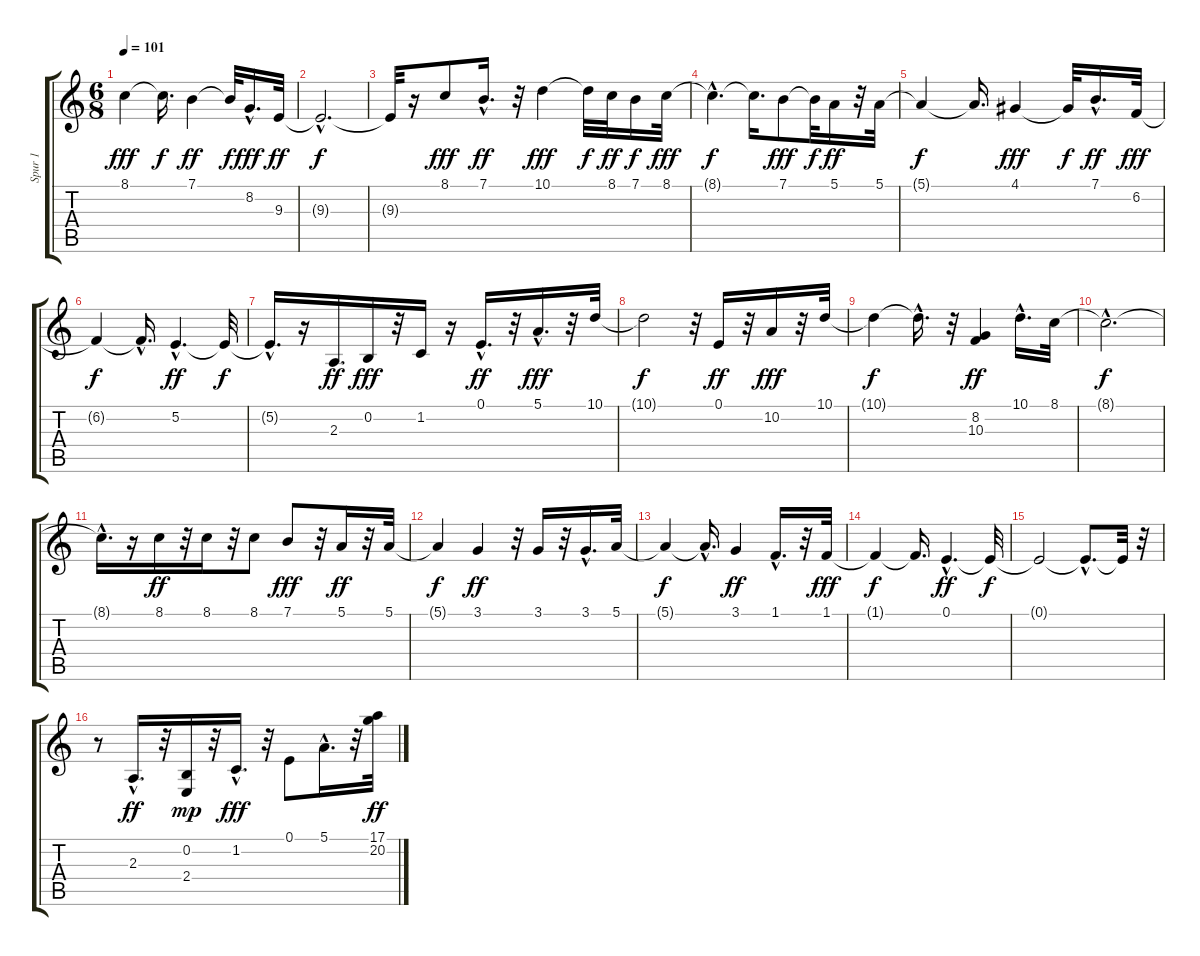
\track ("Spur 1" "Spur 1") {instrument tenorsax}
\staff {score tabs}
\tuning (E4 B3 G3 D3 A2 E2) {hide}
\ts (6 8)
\tempo 101
\clef g2
\ks c
8.1.4{dy fff} 8.1{t}.16{d dy f} 7.1.4{dy ff} 7.1{t}.32{dy f} 8.2{hac}.16{d dy fff} 9.3.32{dy ff} |
9.3{hac t}.2{d dy f} |
9.3{t}.32 r.16 8.1.8{dy fff} 7.1{hac}.16{d dy ff} r.32 10.1.4{dy fff} 10.1{t}.32{dy f} 8.1.32{dy ff} 7.1.16{dy f} 8.1.32{dy fff} |
8.1{hac t}.4{d dy f} 8.1{t}.16{d} 7.1.8{dy fff} 7.1{t}.32{dy f} 5.1.16{dy ff} r.32 5.1.32 |
5.1{t}.4{dy f} 5.1{t}.16{d} 4.1.4{dy fff} 4.1{t}.32{dy f} 7.1{hac}.16{d dy ff} 6.2.32{dy fff} |
6.2{t}.4{dy f} 6.2{hac t}.16{d} 5.2{hac}.4{d dy ff} 5.2{t}.32{dy f} |
5.2{hac t}.16{d} r.16 2.3.16{d dy ff} 0.2.16{dy fff} r.32 1.2.16 r.16 0.1{hac}.16{d dy ff} r.32 5.1{hac}.16{d dy fff} r.32 10.1.32 |
10.1{t}.2{dy f} r.32 0.1.16{dy ff volume 13} r.32 10.2.16{dy fff volume 14} r.32 10.1.32{volume 14} |
10.1{t}.4{dy f} 10.1{hac t}.16{d} r.32 (8.2 10.3).4{dy ff volume 14} 10.1{hac}.16{d} 8.1.32 |
8.1{hac t}.2{d dy f} |
8.1{hac t}.16{d} r.16 8.1.16{dy ff} r.32 8.1.16 r.32 8.1.8 7.1.8{dy fff} r.32 5.1.16{dy ff} r.32 5.1.32 |
5.1{t}.4{dy f} 3.1.4{dy ff} r.32 3.1.16 r.32 3.1{hac}.16{d} 5.1.32 |
5.1{t}.4{dy f} 5.1{hac t}.16{d} 3.1.4{dy ff volume 14} 1.1{hac}.16{d volume 15} r.32 1.1.32{dy fff volume 15} |
1.1{t}.4{dy f} 1.1{t}.16{d} 0.1{hac}.4{d dy ff volume 16} 0.1{t}.32{dy f} |
0.1{t}.2 0.1{hac t}.8{d} 0.1{t}.32 r.32 |
r.8 2.3{hac}.16{d dy ff} r.32 (0.2 2.4).16{dy mp} r.32 1.2{hac}.16{d dy fff} r.32 0.1.8 5.1{hac}.16{d} r.32 (17.1 20.2).32{dy ff}
